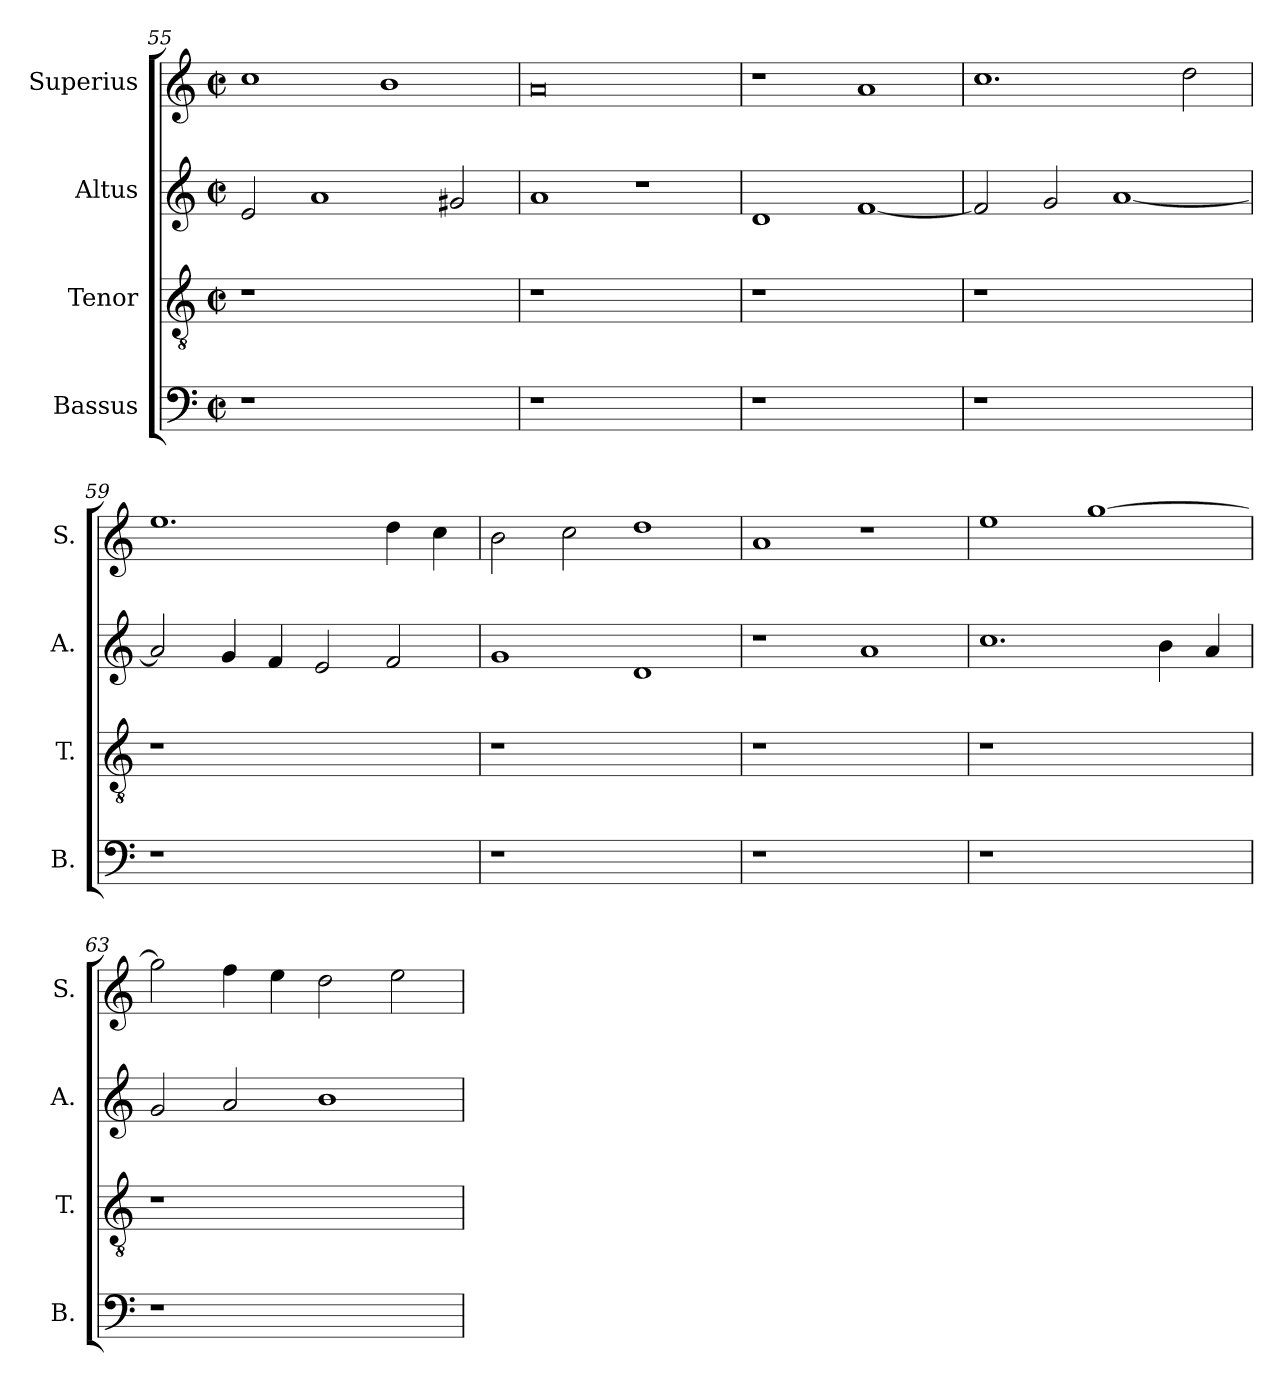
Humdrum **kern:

**kern	**kern	**kern	**kern
*part4	*part3	*part2	*part1
*staff4	*staff3	*staff2	*staff1
*I"Bassus	*I"Tenor	*I"Altus	*I"Superius
*I'B.	*I'T.	*I'A.	*I'S.
*clefF4	*clefGv2	*clefG2	*clefG2
*	*ITrd7c12	*	*
*k[]	*k[]	*k[]	*k[]
*C:	*C:	*C:	*C:
*M2/2	*M2/2	*M2/2	*M2/2
*met(c|)	*met(c|)	*met(c|)	*met(c|)
=55	=55	=55	=55
!LO:N:vis=1	!LO:N:vis=1	!	!
1r	1r	2ei/	1cci
.	.	1ai	.
1ryy	1ryy	.	1bi
.	.	2g#Xi/	.
=56	=56	=56	=56
!LO:N:vis=1	!LO:N:vis=1	!	!
1r	1r	1ai	0ai
1ryy	1ryy	1r	.
!!LO:LB:g=z
=57	=57	=57	=57
!LO:N:vis=1	!LO:N:vis=1	!	!
1r	1r	1di	1r
1ryy	1ryy	[<1fi	1ai
=58	=58	=58	=58
!LO:N:vis=1	!LO:N:vis=1	!	!
1r	1r	2fi/]	1.cci
.	.	2gi/	.
1ryy	1ryy	[<1ai	.
.	.	.	2ddi\
=59	=59	=59	=59
!LO:N:vis=1	!LO:N:vis=1	!	!
1r	1r	2ai/]	1.eei
.	.	4gi/	.
.	.	4fi/	.
1ryy	1ryy	2ei/	.
.	.	2fi/	4ddi\
.	.	.	4cci\
=60	=60	=60	=60
!LO:N:vis=1	!LO:N:vis=1	!	!
1r	1r	1gi	2bi\
.	.	.	2cci\
1ryy	1ryy	1di	1ddi
=61	=61	=61	=61
!LO:N:vis=1	!LO:N:vis=1	!	!
1r	1r	1r	1ai
1ryy	1ryy	1ai	1r
=62	=62	=62	=62
!LO:N:vis=1	!LO:N:vis=1	!	!
1r	1r	1.cci	1eei
1ryy	1ryy	.	[>1ggi
.	.	4bi\	.
.	.	4ai/	.
!!LO:PB:g=z
=63	=63	=63	=63
!LO:N:vis=1	!LO:N:vis=1	!	!
1r	1r	2gi/	2ggi\]
.	.	2ai/	4ffi\
.	.	.	4eei\
1ryy	1ryy	1bi	2ddi\
.	.	.	2eei\
=	=	=	=
*-	*-	*-	*-
